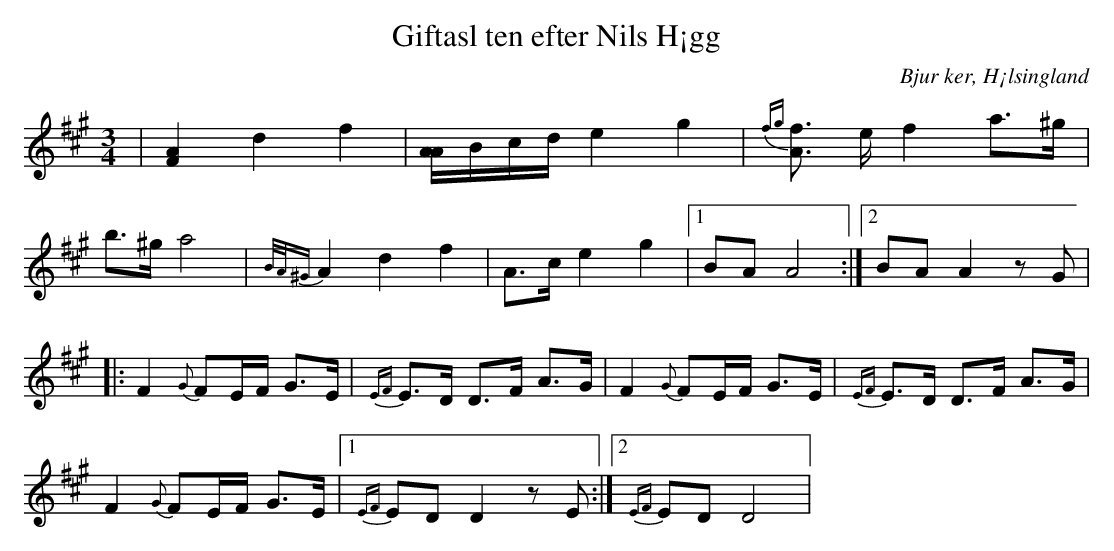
X:1
T: Giftasl ten efter Nils H¡gg
O: Bjur ker, H¡lsingland
M: 3/4
L: 1/8
K: A
| [F2A2] d2 f2|[A/A/]B/c/d/ e2 g2|{fg}[Af] >e f2 a>^g |
b>^g a4| {B/A/^G} A2 d2 f2|A>c e2 g2|1 BA A4 :|2 BA A2 zG |
|:F2 {G}FE/F/ G>E|{EF}E>D D>F A>G|F2 {G}FE/F/ G>E |{EF}E>D D>F A>G |
F2 {G}FE/F/ G>E|1{EF}ED D2 zE:|2{EF}ED D4|
